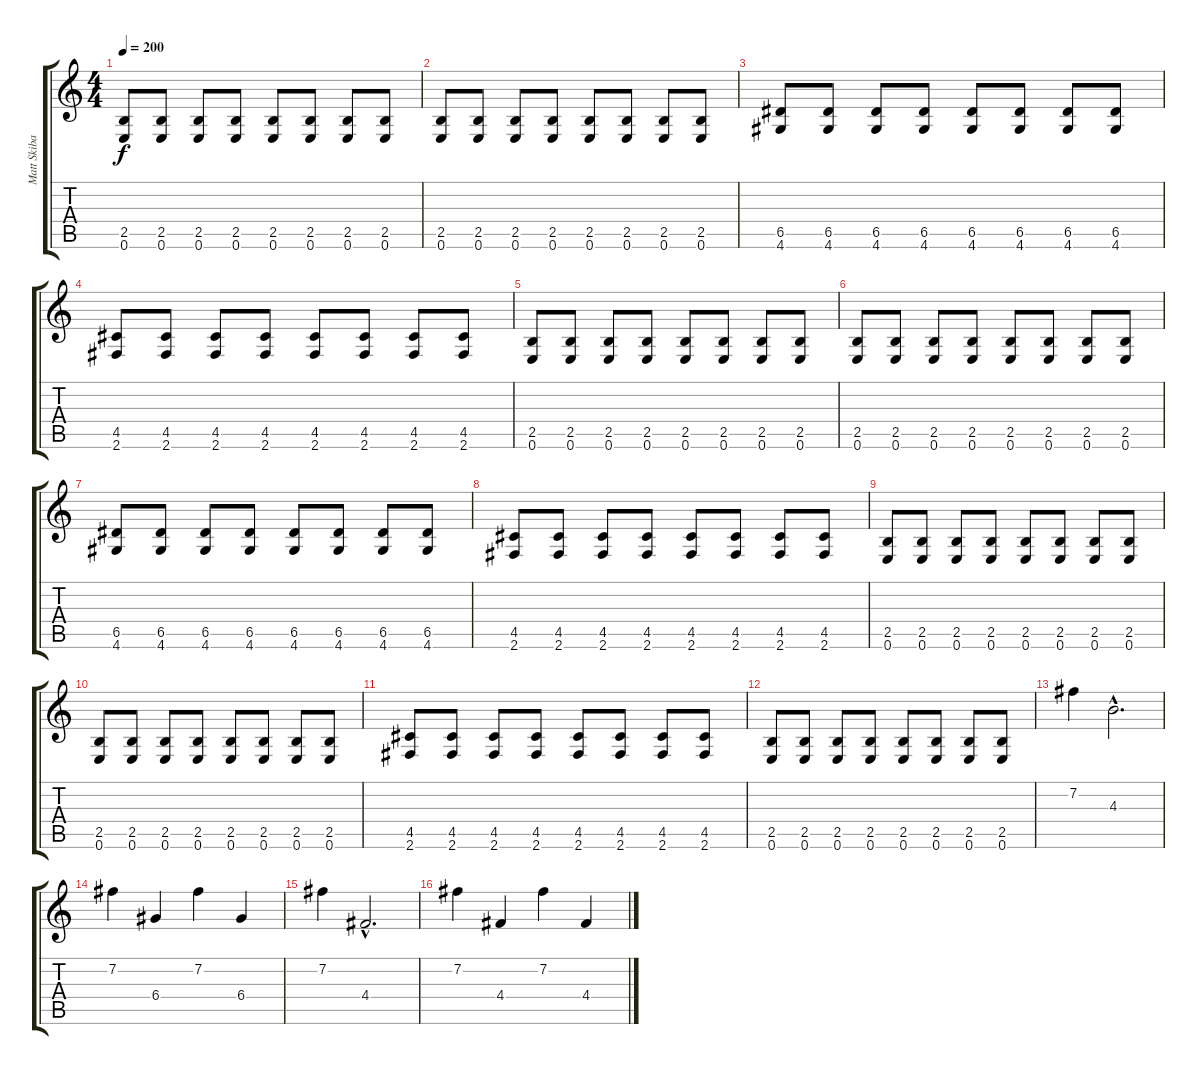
\track ("Matt Skiba" "Matt Skiba") {instrument distortionguitar}
\staff {score tabs}
\tuning (E4 B3 G3 D3 A2 E2) {hide}
\ts (4 4)
\tempo 200
\clef g2
\ks c
(2.5 0.6).8{dy f} (2.5 0.6).8 (2.5 0.6).8 (2.5 0.6).8 (2.5 0.6).8 (2.5 0.6).8 (2.5 0.6).8 (2.5 0.6).8 |
(2.5 0.6).8 (2.5 0.6).8 (2.5 0.6).8 (2.5 0.6).8 (2.5 0.6).8 (2.5 0.6).8 (2.5 0.6).8 (2.5 0.6).8 |
(6.5 4.6).8 (6.5 4.6).8 (6.5 4.6).8 (6.5 4.6).8 (6.5 4.6).8 (6.5 4.6).8 (6.5 4.6).8 (6.5 4.6).8 |
(4.5 2.6).8 (4.5 2.6).8 (4.5 2.6).8 (4.5 2.6).8 (4.5 2.6).8 (4.5 2.6).8 (4.5 2.6).8 (4.5 2.6).8 |
(2.5 0.6).8 (2.5 0.6).8 (2.5 0.6).8 (2.5 0.6).8 (2.5 0.6).8 (2.5 0.6).8 (2.5 0.6).8 (2.5 0.6).8 |
(2.5 0.6).8 (2.5 0.6).8 (2.5 0.6).8 (2.5 0.6).8 (2.5 0.6).8 (2.5 0.6).8 (2.5 0.6).8 (2.5 0.6).8 |
(6.5 4.6).8 (6.5 4.6).8 (6.5 4.6).8 (6.5 4.6).8 (6.5 4.6).8 (6.5 4.6).8 (6.5 4.6).8 (6.5 4.6).8 |
(4.5 2.6).8 (4.5 2.6).8 (4.5 2.6).8 (4.5 2.6).8 (4.5 2.6).8 (4.5 2.6).8 (4.5 2.6).8 (4.5 2.6).8 |
(2.5 0.6).8 (2.5 0.6).8 (2.5 0.6).8 (2.5 0.6).8 (2.5 0.6).8 (2.5 0.6).8 (2.5 0.6).8 (2.5 0.6).8 |
(2.5 0.6).8 (2.5 0.6).8 (2.5 0.6).8 (2.5 0.6).8 (2.5 0.6).8 (2.5 0.6).8 (2.5 0.6).8 (2.5 0.6).8 |
(4.5 2.6).8 (4.5 2.6).8 (4.5 2.6).8 (4.5 2.6).8 (4.5 2.6).8 (4.5 2.6).8 (4.5 2.6).8 (4.5 2.6).8 |
(2.5 0.6).8 (2.5 0.6).8 (2.5 0.6).8 (2.5 0.6).8 (2.5 0.6).8 (2.5 0.6).8 (2.5 0.6).8 (2.5 0.6).8 |
7.2.4 4.3{hac}.2{d} |
7.2.4 6.4.4 7.2.4 6.4.4 |
7.2.4 4.4{hac}.2{d} |
7.2.4 4.4.4 7.2.4 4.4.4
